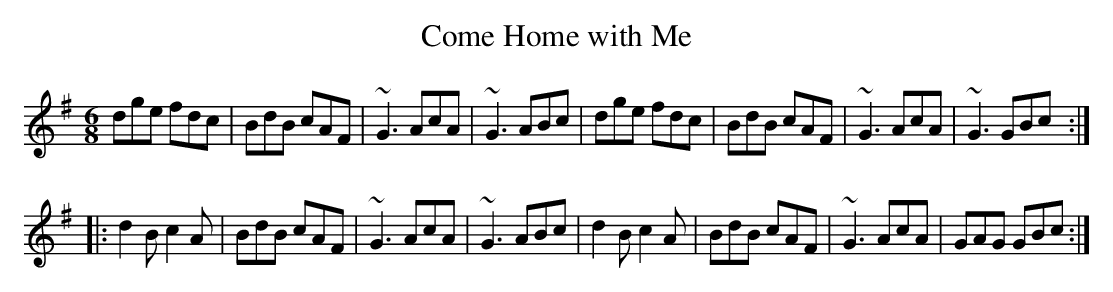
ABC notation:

X:1
T:Come Home with Me
M:6/8
K:G
dge fdc|BdB cAF|~G3 AcA|~G3 ABc|\
dge fdc|BdB cAF|~G3 AcA|~G3 GBc:|
|:d2B c2A|BdB cAF|~G3 AcA|~G3 ABc|\
d2B c2A|BdB cAF|~G3 AcA|GAG GBc:|
